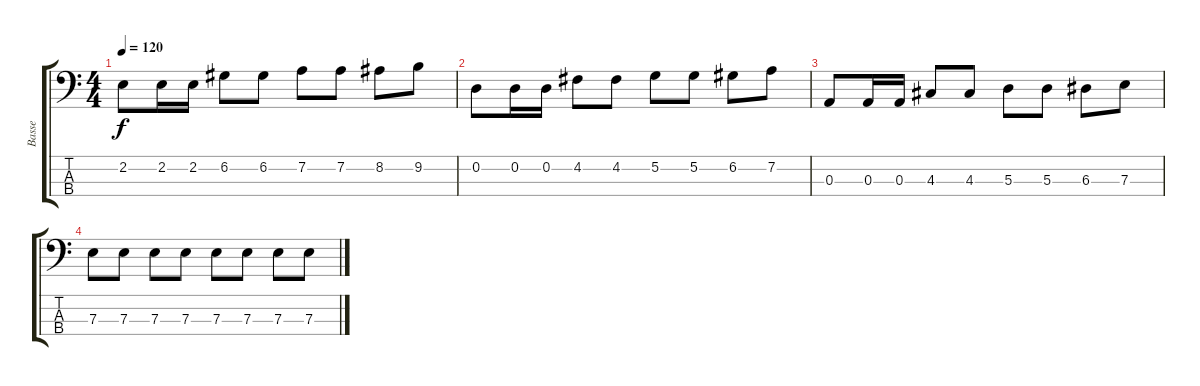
\track ("Basse" "Basse") {instrument electricbassfinger}
\staff {score tabs}
\tuning (G2 D2 A1 E1) {hide}
\ts (4 4)
\tempo 120
\clef f4
\ks c
2.2.8{dy f} 2.2.16 2.2.16 6.2.8 6.2.8 7.2.8 7.2.8 8.2.8 9.2.8 |
0.2.8 0.2.16 0.2.16 4.2.8 4.2.8 5.2.8 5.2.8 6.2.8 7.2.8 |
0.3.8 0.3.16 0.3.16 4.3.8 4.3.8 5.3.8 5.3.8 6.3.8 7.3.8 |
7.3.8 7.3.8 7.3.8 7.3.8 7.3.8 7.3.8 7.3.8 7.3.8
